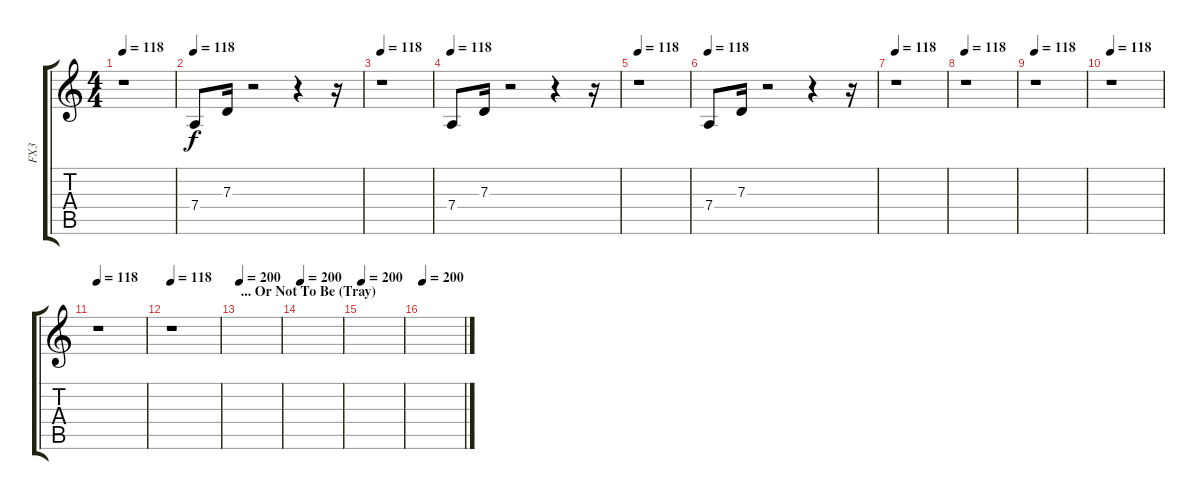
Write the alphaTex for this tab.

\track ("FX3" "FX3") {instrument synthvoice}
\staff {score tabs}
\tuning (E4 B3 G3 D3 A2 E2) {hide}
\ts (4 4)
\tempo 118
\clef g2
\ks c
r.1{dy f} |
\tempo 118
7.4.8 7.3.16 r.2 r.4 r.16 |
\tempo 118
r.1 |
\tempo 118
7.4.8 7.3.16 r.2 r.4 r.16 |
\tempo 118
r.1 |
\tempo 118
7.4.8 7.3.16 r.2 r.4 r.16 |
\tempo 118
r.1 |
\tempo 118
r.1 |
\tempo 118
r.1 |
\tempo 118
r.1 |
\tempo 118
r.1 |
\tempo 118
r.1 |
\section ("" "... Or Not To Be (Tray)")
\tempo 200
|
\tempo 200
|
\tempo 200
|
\tempo 200
